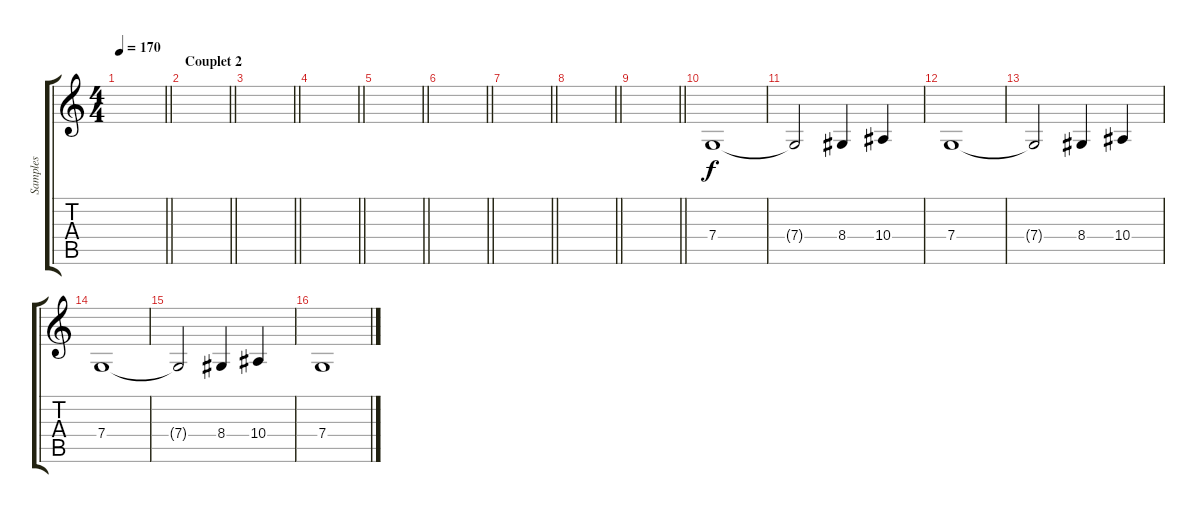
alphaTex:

\track ("Samples" "Samples") {instrument lead2sawtooth}
\staff {score tabs}
\tuning (D4 A3 F3 C3 G2 C2) {hide}
\ts (4 4)
\tempo 170
\clef g2
\barLineRight lightlight
\ks c
|
\section ("" "Couplet 2")
\barLineRight lightlight
|
\barLineRight lightlight
|
\barLineRight lightlight
|
\barLineRight lightlight
|
\barLineRight lightlight
|
\barLineRight lightlight
|
\barLineRight lightlight
|
\barLineRight lightlight
|
7.4.1 |
7.4{t}.2 8.4.4 10.4.4 |
7.4.1 |
7.4{t}.2 8.4.4 10.4.4 |
7.4.1 |
7.4{t}.2 8.4.4 10.4.4 |
7.4.1
